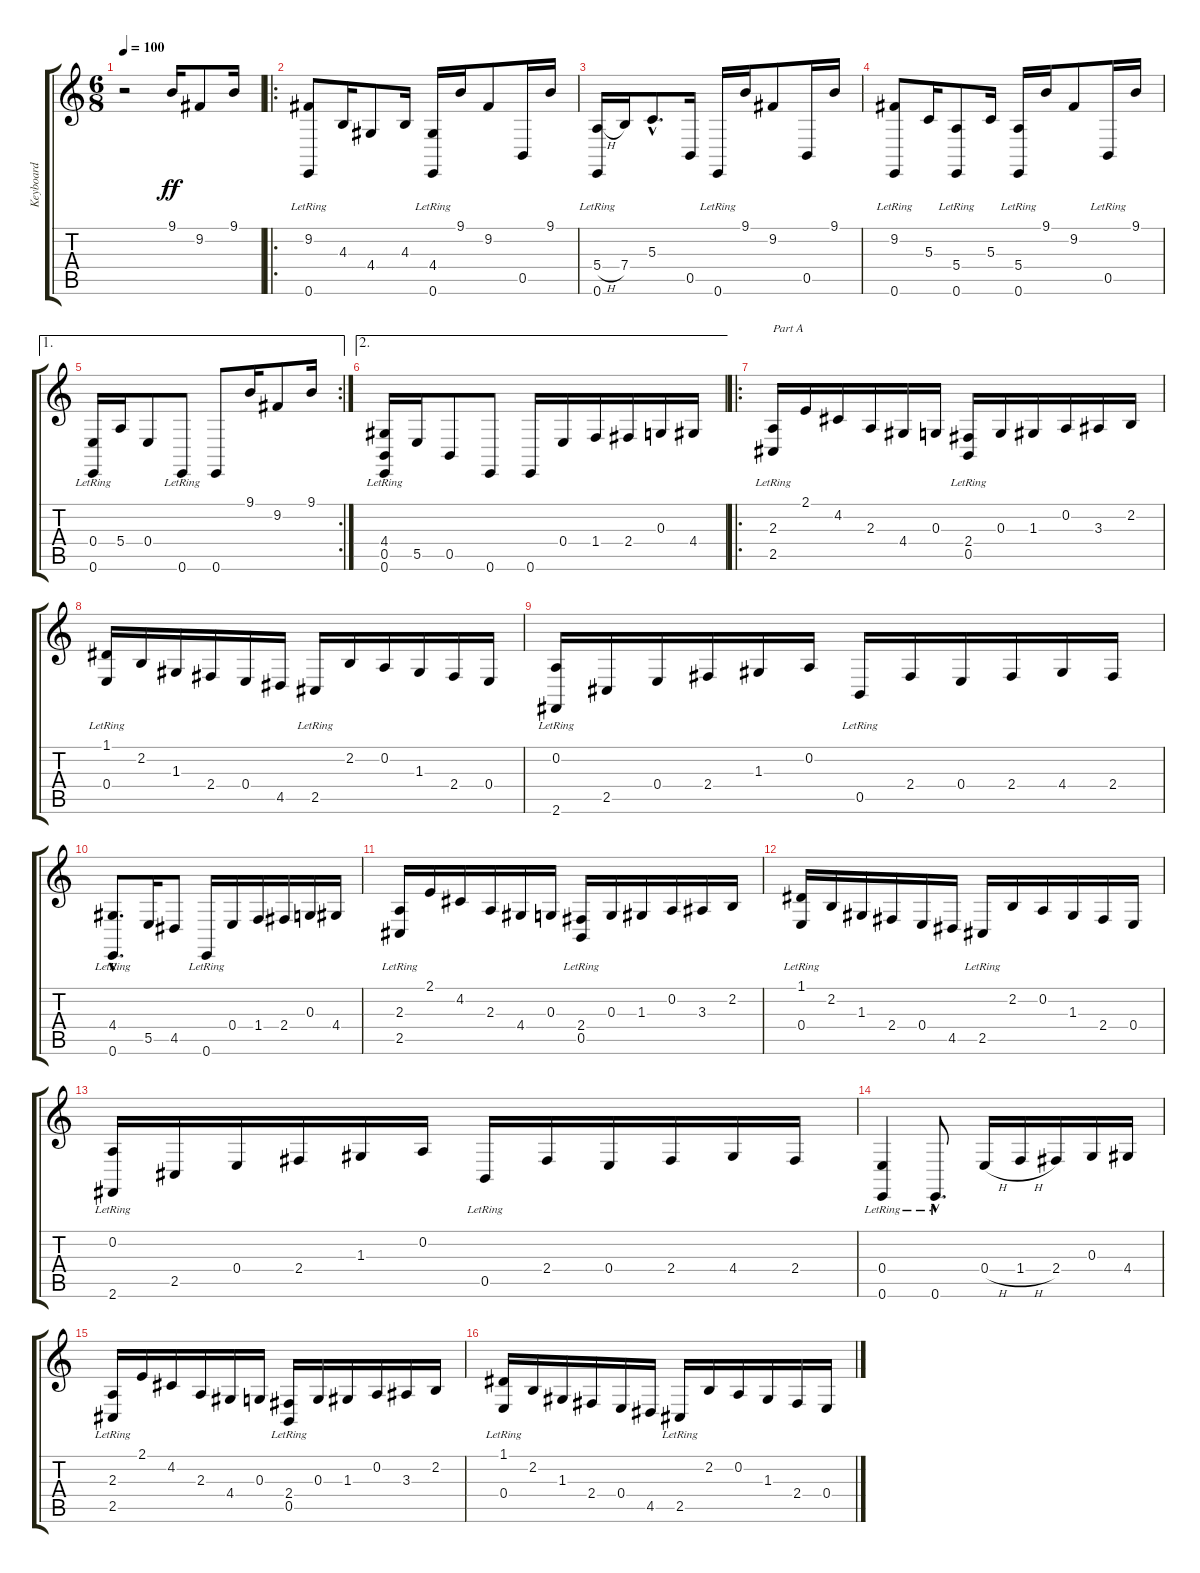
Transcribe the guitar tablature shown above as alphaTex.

\track ("Keyboard" "Keyboard") {instrument stringensemble2}
\staff {score tabs}
\tuning (D4 A3 G3 E3 B2 E2) {hide}
\ts (6 8)
\tempo 100
\clef g2
\ks c
r.2{dy ff instrument stringensemble2} 9.1.16 9.2.8 9.1.16 |
\ro
(9.2 0.6{lr}).8 4.3.16 4.4.8 4.3.16 (4.4 0.6{lr}).16 9.1.16 9.2.8 0.5.16 9.1.16 |
(5.4{h} 0.6{lr}).16 7.4.16 5.3{hac}.8{d} 0.5.16 0.6{lr}.16 9.1.16 9.2.8 0.5.16 9.1.16 |
(9.2 0.6{lr}).8 5.3.16 (5.4 0.6{lr}).8 5.3.16 (5.4 0.6{lr}).16 9.1.16 9.2.8 0.5{lr}.16 9.1.16 |
\ae 1
\rc 2
(0.4 0.6{lr}).16 5.4.16 0.4.8 0.6{lr}.8 0.6.8 9.1.16 9.2.8 9.1.16 |
\ae 2
(4.4 0.5 0.6{lr}).16 5.5.16 0.5.8 0.6.8 0.6.16 0.4.16 1.4.16 2.4.16 0.3.16 4.4.16 |
\ro
(2.3 2.5{lr}).16{txt "Part A"} 2.1.16 4.2.16 2.3.16 4.4.16 0.3.16 (2.4 0.5{lr}).16 0.3.16 1.3.16 0.2.16 3.3.16 2.2.16 |
(1.1 0.4{lr}).16 2.2.16 1.3.16 2.4.16 0.4.16 4.5.16 2.5{lr}.16 2.2.16 0.2.16 1.3.16 2.4.16 0.4.16 |
(0.2 2.6{lr}).16 2.5.16 0.4.16 2.4.16 1.3.16 0.2.16 0.5{lr}.16 2.4.16 0.4.16 2.4.16 4.4.16 2.4.16 |
(4.4{hac} 0.6{hac lr}).8{d} 5.5.16 4.5.8 0.6{lr}.16 0.4.16 1.4.16 2.4.16 0.3.16 4.4.16 |
(2.3 2.5{lr}).16 2.1.16 4.2.16 2.3.16 4.4.16 0.3.16 (2.4 0.5{lr}).16 0.3.16 1.3.16 0.2.16 3.3.16 2.2.16 |
(1.1 0.4{lr}).16 2.2.16 1.3.16 2.4.16 0.4.16 4.5.16 2.5{lr}.16 2.2.16 0.2.16 1.3.16 2.4.16 0.4.16 |
(0.2 2.6{lr}).16 2.5.16 0.4.16 2.4.16 1.3.16 0.2.16 0.5{lr}.16 2.4.16 0.4.16 2.4.16 4.4.16 2.4.16 |
(0.4{lr} 0.6{lr}).4 0.6{hac lr}.8{d} 0.4{h}.16 1.4{h}.16 2.4.16 0.3.16 4.4.16 |
(2.3 2.5{lr}).16 2.1.16 4.2.16 2.3.16 4.4.16 0.3.16 (2.4 0.5{lr}).16 0.3.16 1.3.16 0.2.16 3.3.16 2.2.16 |
(1.1 0.4{lr}).16 2.2.16 1.3.16 2.4.16 0.4.16 4.5.16 2.5{lr}.16 2.2.16 0.2.16 1.3.16 2.4.16 0.4.16
